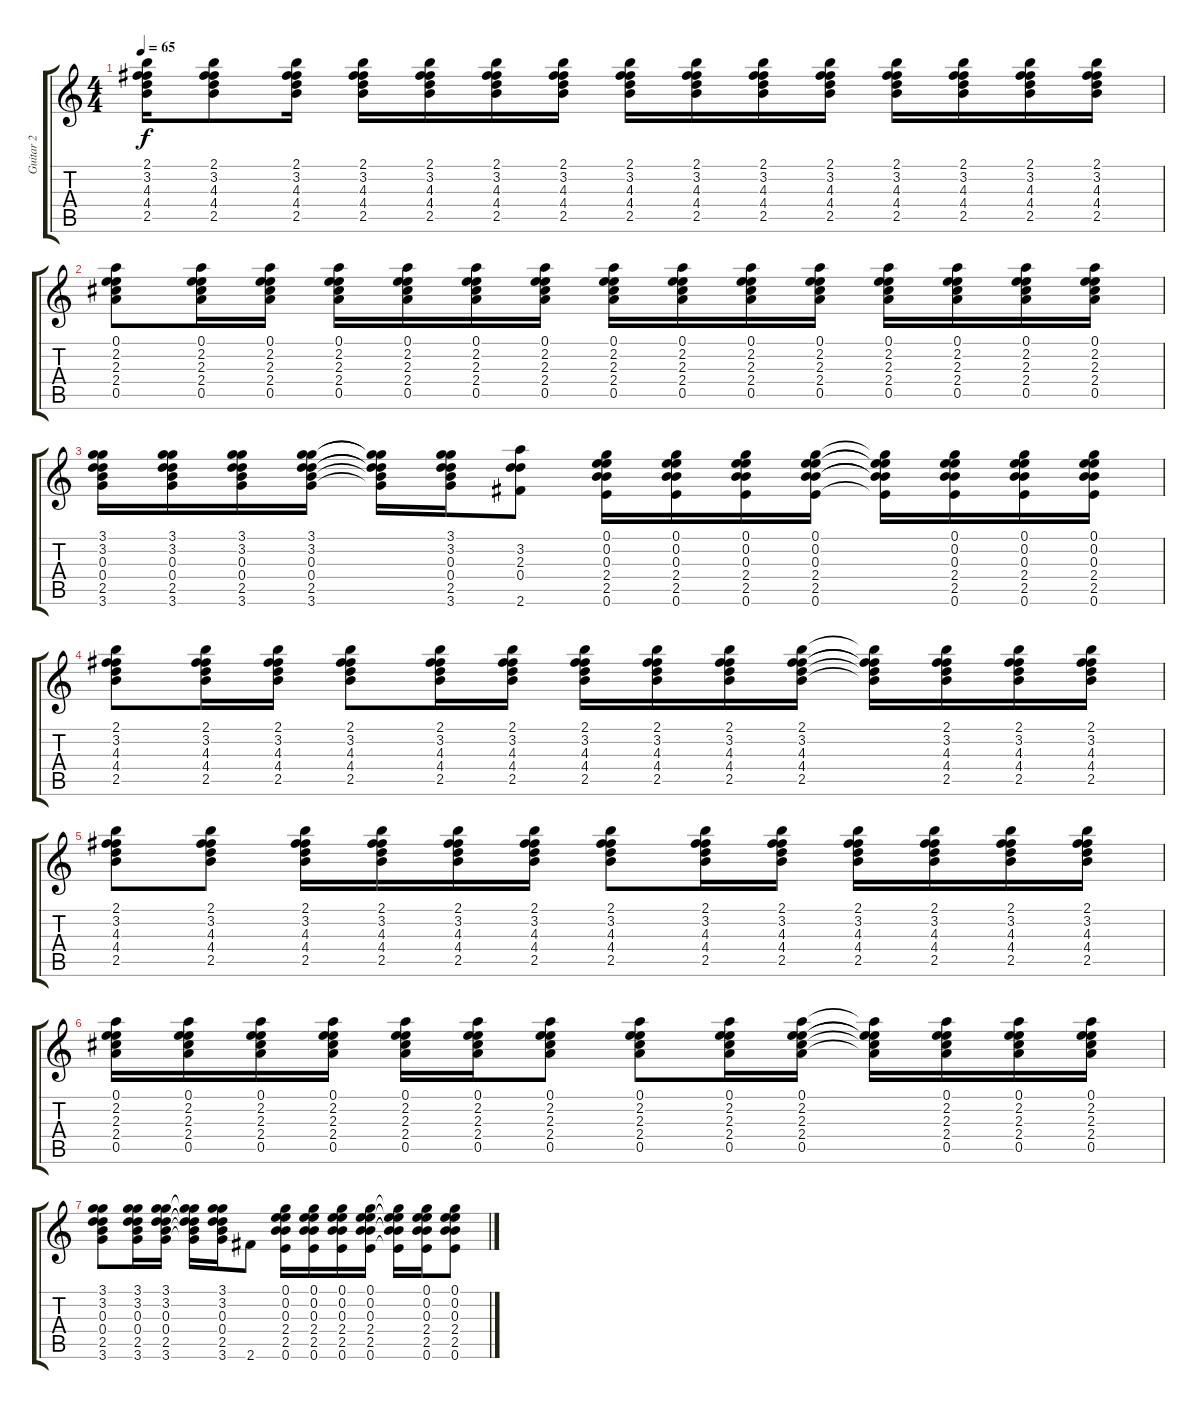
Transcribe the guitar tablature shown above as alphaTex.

\track ("Guitar 2" "Guitar 2") {instrument acousticguitarsteel}
\staff {score tabs}
\tuning (E4 B3 G4 D4 A3 E3) {hide}
\ts (4 4)
\tempo 65
\clef g2
\ks c
(2.1 3.2 4.3 4.4 2.5).16{dy f} (2.1 3.2 4.3 4.4 2.5).8 (2.1 3.2 4.3 4.4 2.5).16 (2.1 3.2 4.3 4.4 2.5).16 (2.1 3.2 4.3 4.4 2.5).16 (2.1 3.2 4.3 4.4 2.5).16 (2.1 3.2 4.3 4.4 2.5).16 (2.1 3.2 4.3 4.4 2.5).16 (2.1 3.2 4.3 4.4 2.5).16 (2.1 3.2 4.3 4.4 2.5).16 (2.1 3.2 4.3 4.4 2.5).16 (2.1 3.2 4.3 4.4 2.5).16 (2.1 3.2 4.3 4.4 2.5).16 (2.1 3.2 4.3 4.4 2.5).16 (2.1 3.2 4.3 4.4 2.5).16 |
(0.1 2.2 2.3 2.4 0.5).8 (0.1 2.2 2.3 2.4 0.5).16 (0.1 2.2 2.3 2.4 0.5).16 (0.1 2.2 2.3 2.4 0.5).16 (0.1 2.2 2.3 2.4 0.5).16 (0.1 2.2 2.3 2.4 0.5).16 (0.1 2.2 2.3 2.4 0.5).16 (0.1 2.2 2.3 2.4 0.5).16 (0.1 2.2 2.3 2.4 0.5).16 (0.1 2.2 2.3 2.4 0.5).16 (0.1 2.2 2.3 2.4 0.5).16 (0.1 2.2 2.3 2.4 0.5).16 (0.1 2.2 2.3 2.4 0.5).16 (0.1 2.2 2.3 2.4 0.5).16 (0.1 2.2 2.3 2.4 0.5).16 |
(3.1 3.2 0.3 0.4 2.5 3.6).16 (3.1 3.2 0.3 0.4 2.5 3.6).16 (3.1 3.2 0.3 0.4 2.5 3.6).16 (3.1 3.2 0.3 0.4 2.5 3.6).16 (3.1{t} 3.2{t} 0.3{t} 0.4{t} 2.5{t} 3.6{t}).16 (3.1 3.2 0.3 0.4 2.5 3.6).16 (3.2 2.3 0.4 2.6).8 (0.1 0.2 0.3 2.4 2.5 0.6).16 (0.1 0.2 0.3 2.4 2.5 0.6).16 (0.1 0.2 0.3 2.4 2.5 0.6).16 (0.1 0.2 0.3 2.4 2.5 0.6).16 (0.1{t} 0.2{t} 0.3{t} 2.4{t} 2.5{t} 0.6{t}).16 (0.1 0.2 0.3 2.4 2.5 0.6).16 (0.1 0.2 0.3 2.4 2.5 0.6).16 (0.1 0.2 0.3 2.4 2.5 0.6).16 |
(2.1 3.2 4.3 4.4 2.5).8 (2.1 3.2 4.3 4.4 2.5).16 (2.1 3.2 4.3 4.4 2.5).16 (2.1 3.2 4.3 4.4 2.5).8 (2.1 3.2 4.3 4.4 2.5).16 (2.1 3.2 4.3 4.4 2.5).16 (2.1 3.2 4.3 4.4 2.5).16 (2.1 3.2 4.3 4.4 2.5).16 (2.1 3.2 4.3 4.4 2.5).16 (2.1 3.2 4.3 4.4 2.5).16 (2.1{t} 3.2{t} 4.3{t} 4.4{t} 2.5{t}).16 (2.1 3.2 4.3 4.4 2.5).16 (2.1 3.2 4.3 4.4 2.5).16 (2.1 3.2 4.3 4.4 2.5).16 |
(2.1 3.2 4.3 4.4 2.5).8 (2.1 3.2 4.3 4.4 2.5).8 (2.1 3.2 4.3 4.4 2.5).16 (2.1 3.2 4.3 4.4 2.5).16 (2.1 3.2 4.3 4.4 2.5).16 (2.1 3.2 4.3 4.4 2.5).16 (2.1 3.2 4.3 4.4 2.5).8 (2.1 3.2 4.3 4.4 2.5).16 (2.1 3.2 4.3 4.4 2.5).16 (2.1 3.2 4.3 4.4 2.5).16 (2.1 3.2 4.3 4.4 2.5).16 (2.1 3.2 4.3 4.4 2.5).16 (2.1 3.2 4.3 4.4 2.5).16 |
(0.1 2.2 2.3 2.4 0.5).16 (0.1 2.2 2.3 2.4 0.5).16 (0.1 2.2 2.3 2.4 0.5).16 (0.1 2.2 2.3 2.4 0.5).16 (0.1 2.2 2.3 2.4 0.5).16 (0.1 2.2 2.3 2.4 0.5).16 (0.1 2.2 2.3 2.4 0.5).8 (0.1 2.2 2.3 2.4 0.5).8 (0.1 2.2 2.3 2.4 0.5).16 (0.1 2.2 2.3 2.4 0.5).16 (0.1{t} 2.2{t} 2.3{t} 2.4{t} 0.5{t}).16 (0.1 2.2 2.3 2.4 0.5).16 (0.1 2.2 2.3 2.4 0.5).16 (0.1 2.2 2.3 2.4 0.5).16 |
(3.1 3.2 0.3 0.4 2.5 3.6).8 (3.1 3.2 0.3 0.4 2.5 3.6).16 (3.1 3.2 0.3 0.4 2.5 3.6).16 (3.1{t} 3.2{t} 0.3{t} 0.4{t} 2.5{t} 3.6{t}).16 (3.1 3.2 0.3 0.4 2.5 3.6).16 2.6.8 (0.1 0.2 0.3 2.4 2.5 0.6).16 (0.1 0.2 0.3 2.4 2.5 0.6).16 (0.1 0.2 0.3 2.4 2.5 0.6).16 (0.1 0.2 0.3 2.4 2.5 0.6).16 (0.1{t} 0.2{t} 0.3{t} 2.4{t} 2.5{t} 0.6{t}).16 (0.1 0.2 0.3 2.4 2.5 0.6).16 (0.1 0.2 0.3 2.4 2.5 0.6).8
